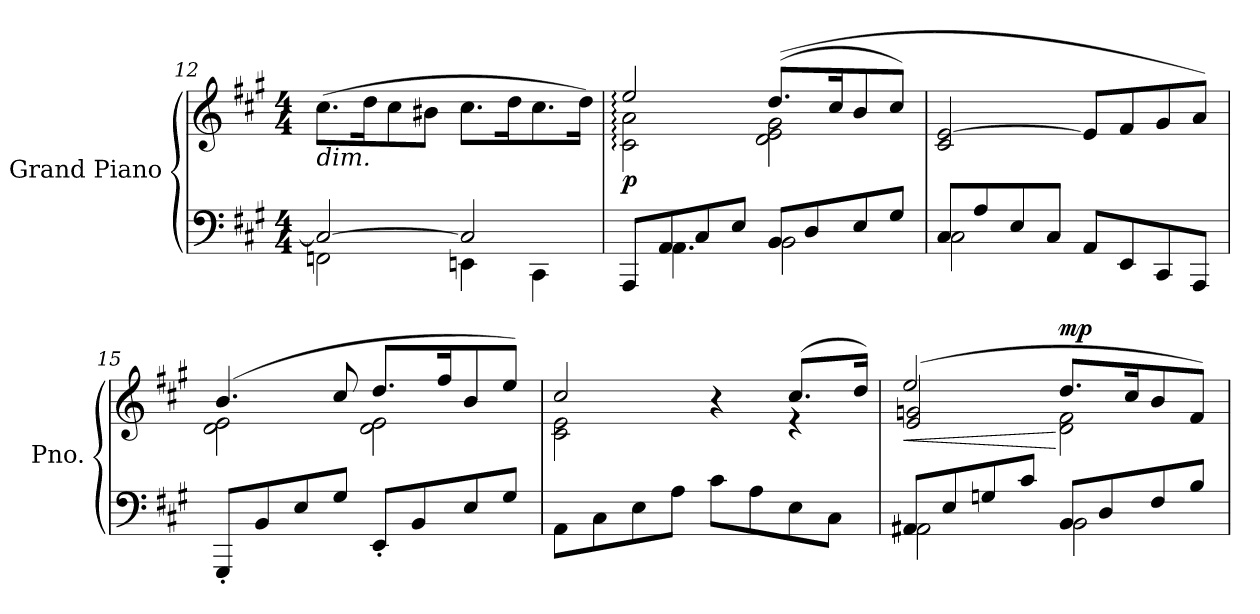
**kern	**kern	**dynam
*part1	*part1	*part1
*staff2	*staff1	*staff1/2
*I"Grand Piano	*	*
*I'Pno.	*	*
*clefF4	*clefG2	*
*k[f#c#g#]	*k[f#c#g#]	*
*M4/4	*M4/4	*
=12	=12	=12
*^	*	*
!	!	!LO:TX:b:i:t=dim.	!
2C#/_	2FFn\	(>8.cc#\L	.
.	.	16dd\K	.
.	.	8cc#\	.
.	.	8b#X\J	.
2C#/]	4EEn\	8.cc#\L	.
.	.	16dd\K	.
.	4CC#\	8.cc#\	.
.	.	16dd\Jk)	.
!!LO:LB:g=z
=13	=13	=13	=13
*	*	*^	*
*	*	*	*^	*
!	!	!	!	!	!LO:DY:b
8AAA/L	8ryy	2ee/	2c#\ 2a\	(<2c#/yy:^ 2a/yy:^ 2ee/yy:^	p
8AA/	4.AA\	.	.	.	.
8C#/	.	.	.	.	.
8E/J	.	.	.	.	.
8BB/L	2BB\	((>8.dd/L	2d\ 2e\ 2g#\	2ryy	.
8D/	.	.	.	.	.
.	.	16cc#/K	.	.	.
8E/	.	8b/	.	.	.
8G#/J	.	8cc#/J)	.	.	.
*	*	*v	*v	*v	*
=14	=14	=14	=14
8C#/L	2C#\	2c#/ [2e/	.
8A/	.	.	.
8E/	.	.	.
8C#/J	.	.	.
8AA/L	2ryy	8e/L]	.
8EE/	.	8f#/	.
8CC#/	.	8g#/	.
8AAA/J	.	8a/J)	.
*v	*v	*	*
=15	=15	=15
*	*^	*
8GGG#'/L	(>4.b/	2d\ 2e\	.
8BB/	.	.	.
8E/	.	.	.
8G#/J	8cc#/	.	.
8EE'/L	8.dd/L	2d\ 2e\	.
8BB/	.	.	.
.	16ff#/K	.	.
8E/	8b/	.	.
8G#/J	8ee/J)	.	.
=16	=16	=16	=16
8AA\L	2cc#/	2c#\ 2e\	.
8C#\	.	.	.
8E\	.	.	.
8A\J	.	.	.
8c#\L	4r	4ryy	.
8A\	.	.	.
8E\	(>8.cc#/L	4r	.
8C#\J	.	.	.
.	16dd/Jk)	.	.
=17	=17	=17	=17
*^	*	*	*
!	!	!	!	!LO:HP:b
8AA#X/L	2AA#\	(>2ee/	2e/ 2gn/	<
8E/	.	.	.	.
8Gn/	.	.	.	.
8c#/J	.	.	.	.
!	!	!	!	!LO:DY:n=1:a
8BB/L	2BB\	8.dd/L	2d\ 2f#\	[ mp
8D/	.	.	.	.
.	.	16cc#/K	.	.
8F#/	.	8b/	.	.
8B/J	.	8f#/J)	.	.
*v	*v	*	*	*
*	*v	*v	*
=	=	=
*-	*-	*-
